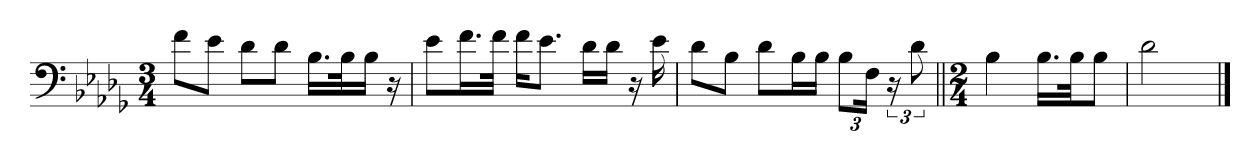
**kern
*part1
*staff1
*clefF4
*k[b-e-a-d-g-]
*M3/4
=1
8f\L
8e-\J
8d-\L
8d-\J
16.B-\LL
32B-\K
16B-\JJ
16r
=2
8e-\L
16.f\L
32f\JJk
16f\KL
8.e-\J
16d-\LL
16d-\JJ
16r
16e-\
=3
8d-\L
8B-\J
8d-\L
16B-\L
16B-\JJ
12B-\L
24F\Jk
24r
12d-\
=4||
*M2/4
4B-\
16.B-\LL
32B-\JK
8B-\J
=5
2d-\
==
*-
